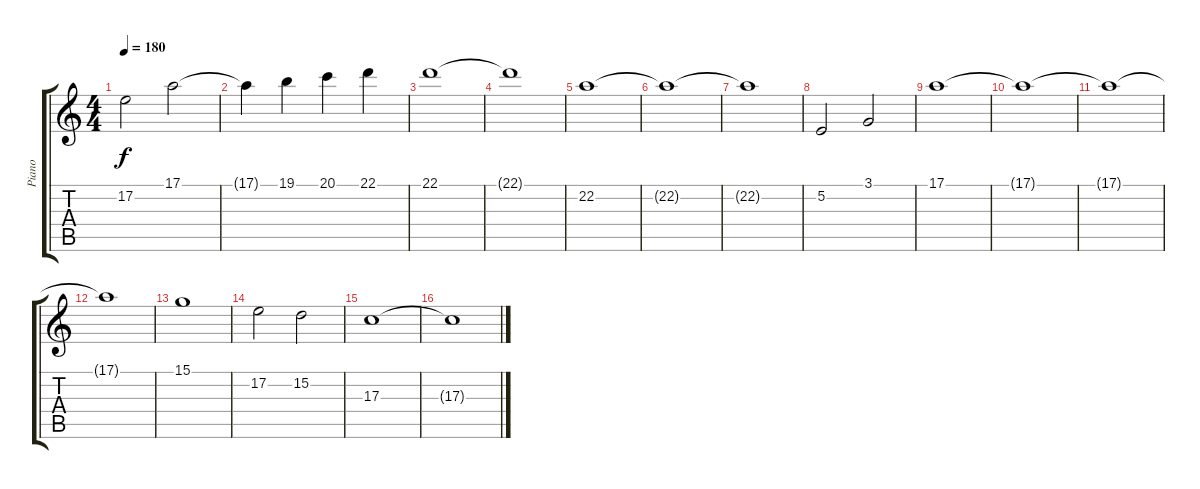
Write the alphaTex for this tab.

\track ("Piano" "Piano") {instrument acousticgrandpiano}
\staff {score tabs}
\tuning (E4 B3 G3 D3 A2 E2) {hide}
\ts (4 4)
\tempo 180
\clef g2
\ks c
17.2.2{dy f} 17.1.2 |
17.1{t}.4 19.1.4 20.1.4 22.1.4 |
22.1.1 |
22.1{t}.1 |
22.2.1 |
22.2{t}.1 |
22.2{t}.1 |
5.2.2 3.1.2 |
17.1.1 |
17.1{t}.1 |
17.1{t}.1 |
17.1{t}.1 |
15.1.1 |
17.2.2 15.2.2 |
17.3.1 |
17.3{t}.1
